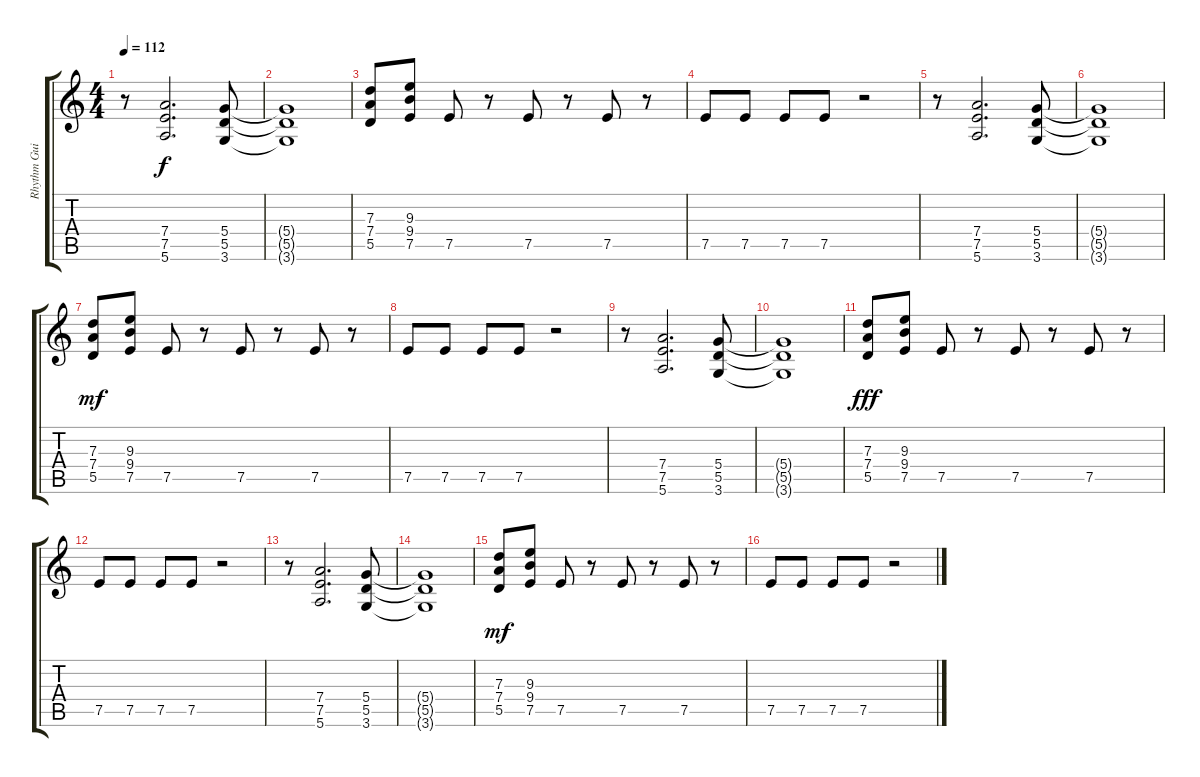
\track ("Rhythm Guitar" "Rhythm Gui") {instrument overdrivenguitar}
\staff {score tabs}
\tuning (E4 B3 G3 D3 A2 E2) {hide}
\ts (4 4)
\tempo 112
\clef g2
\ks c
r.8{dy f} (7.4 7.5 5.6).2{d} (5.4 5.5 3.6).8 |
(5.4{t} 5.5{t} 3.6{t}).1 |
(7.3 7.4 5.5).8 (9.3 9.4 7.5).8 7.5.8 r.8 7.5.8 r.8 7.5.8 r.8 |
7.5.8 7.5.8 7.5.8 7.5.8 r.2 |
r.8 (7.4 7.5 5.6).2{d} (5.4 5.5 3.6).8 |
(5.4{t} 5.5{t} 3.6{t}).1 |
(7.3 7.4 5.5).8{dy mf} (9.3 9.4 7.5).8 7.5.8 r.8 7.5.8 r.8 7.5.8 r.8 |
7.5.8 7.5.8 7.5.8 7.5.8 r.2 |
r.8 (7.4 7.5 5.6).2{d} (5.4 5.5 3.6).8 |
(5.4{t} 5.5{t} 3.6{t}).1 |
(7.3 7.4 5.5).8{dy fff} (9.3 9.4 7.5).8 7.5.8 r.8 7.5.8 r.8 7.5.8 r.8 |
7.5.8 7.5.8 7.5.8 7.5.8 r.2 |
r.8 (7.4 7.5 5.6).2{d} (5.4 5.5 3.6).8 |
(5.4{t} 5.5{t} 3.6{t}).1 |
(7.3 7.4 5.5).8{dy mf} (9.3 9.4 7.5).8 7.5.8 r.8 7.5.8 r.8 7.5.8 r.8 |
7.5.8 7.5.8 7.5.8 7.5.8 r.2
